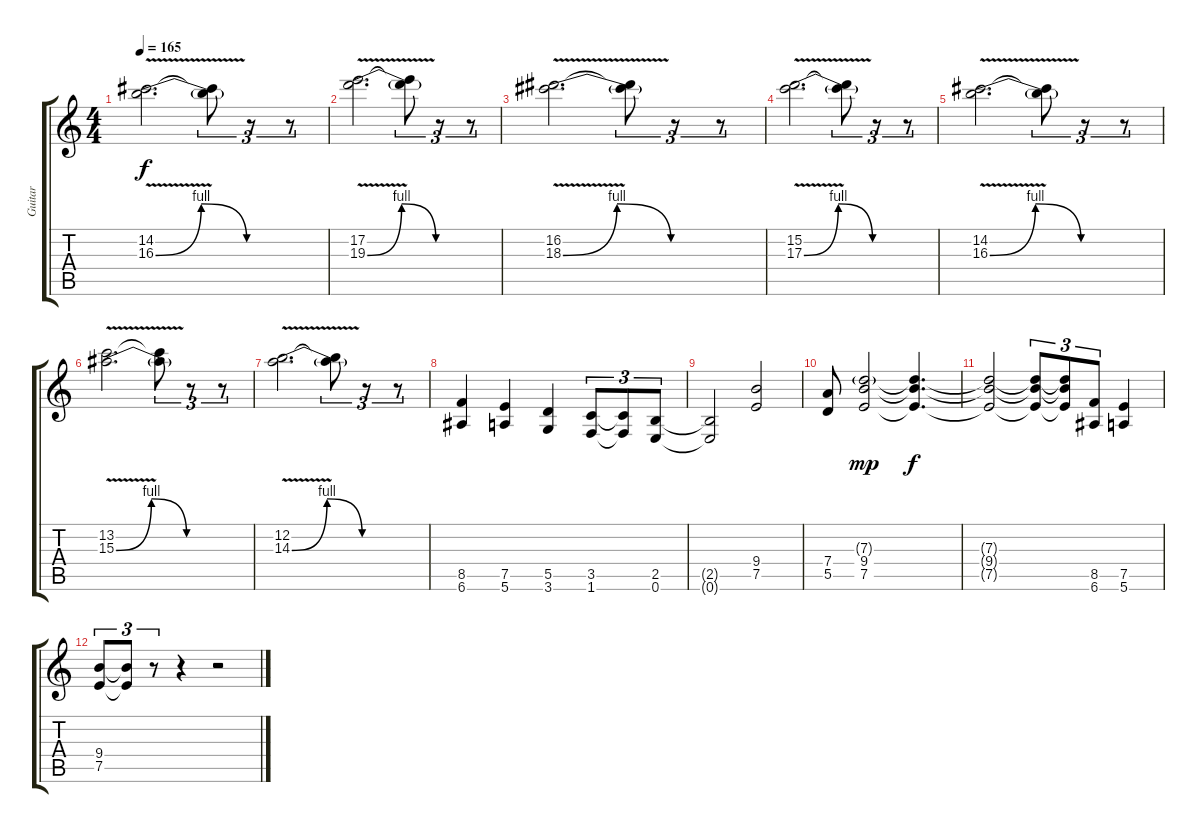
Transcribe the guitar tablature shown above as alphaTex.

\track ("Guitar" "Guitar") {instrument distortionguitar}
\staff {score tabs}
\tuning (E4 B3 G3 D3 A2 E2) {hide}
\ts (4 4)
\tempo 165
\clef g2
\ks c
(14.2 16.3{be (bendrelease 0 0 5 4 58 4 60 0) v}).2{d dy f} (14.2{t} 16.3{t}).8{tu (3 2)} r.8{tu (3 2)} r.8{tu (3 2)} |
(17.2 19.3{be (bendrelease 0 0 5 4 58 4 60 0) v}).2{d} (17.2{t} 19.3{t}).8{tu (3 2)} r.8{tu (3 2)} r.8{tu (3 2)} |
(16.2 18.3{be (bendrelease 0 0 5 4 58 4 60 0) v}).2{d} (16.2{t} 18.3{t}).8{tu (3 2)} r.8{tu (3 2)} r.8{tu (3 2)} |
(15.2 17.3{be (bendrelease 0 0 5 4 58 4 60 0) v}).2{d} (15.2{t} 17.3{t}).8{tu (3 2)} r.8{tu (3 2)} r.8{tu (3 2)} |
(14.2 16.3{be (bendrelease 0 0 5 4 58 4 60 0) v}).2{d} (14.2{t} 16.3{t}).8{tu (3 2)} r.8{tu (3 2)} r.8{tu (3 2)} |
(13.2 15.3{be (bendrelease 0 0 5 4 58 4 60 0) v}).2{d} (13.2{t} 15.3{t}).8{tu (3 2)} r.8{tu (3 2)} r.8{tu (3 2)} |
(12.2 14.3{be (bendrelease 0 0 5 4 58 4 60 0) v}).2{d} (12.2{t} 14.3{t}).8{tu (3 2)} r.8{tu (3 2)} r.8{tu (3 2)} |
(8.5 6.6).4 (7.5 5.6).4 (5.5 3.6).4 (3.5 1.6).8{tu (3 2)} (3.5{t} 1.6{t}).8{tu (3 2)} (2.5 0.6).8{tu (3 2)} |
(2.5{t} 0.6{t}).2 (9.4 7.5).2 |
(7.4 5.5).8 (7.3{g} 9.4 7.5).2{dy mp} (7.3{t} 9.4{t} 7.5{t}).4{d dy f} |
(7.3{t} 9.4{t} 7.5{t}).2 (7.3{t} 9.4{t} 7.5{t}).8{tu (3 2)} (7.3{t} 9.4{t} 7.5{t}).8{tu (3 2)} (8.5 6.6).8{tu (3 2)} (7.5 5.6).4 |
(9.4 7.5).8{tu (3 2)} (9.4{t} 7.5{t}).8{tu (3 2)} r.8{tu (3 2)} r.4 r.2
